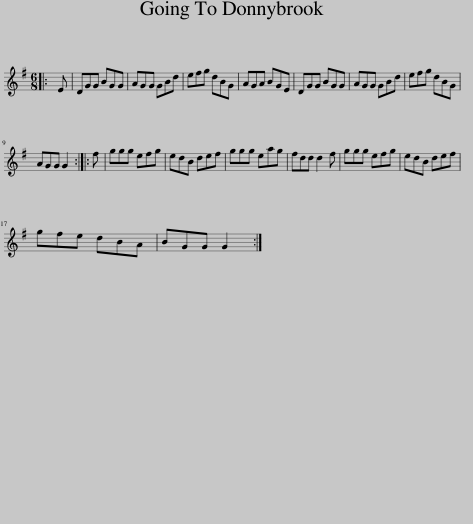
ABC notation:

X:1
L:1/8
M:6/8
I:linebreak $
K:G
V:1 treble
V:1
|: E | DGG BGG | AGG GBd | efg dBG | AGA BGE | %5
 DGG BGG | AGG GBd | efg dBG |$ AGG G2 :: f | %10
 ggg efg | edB def | ggg eag | fdd d2 f | ggg efg | %15
 edB def |$ gfe dBA | BGG G2 :| %18
